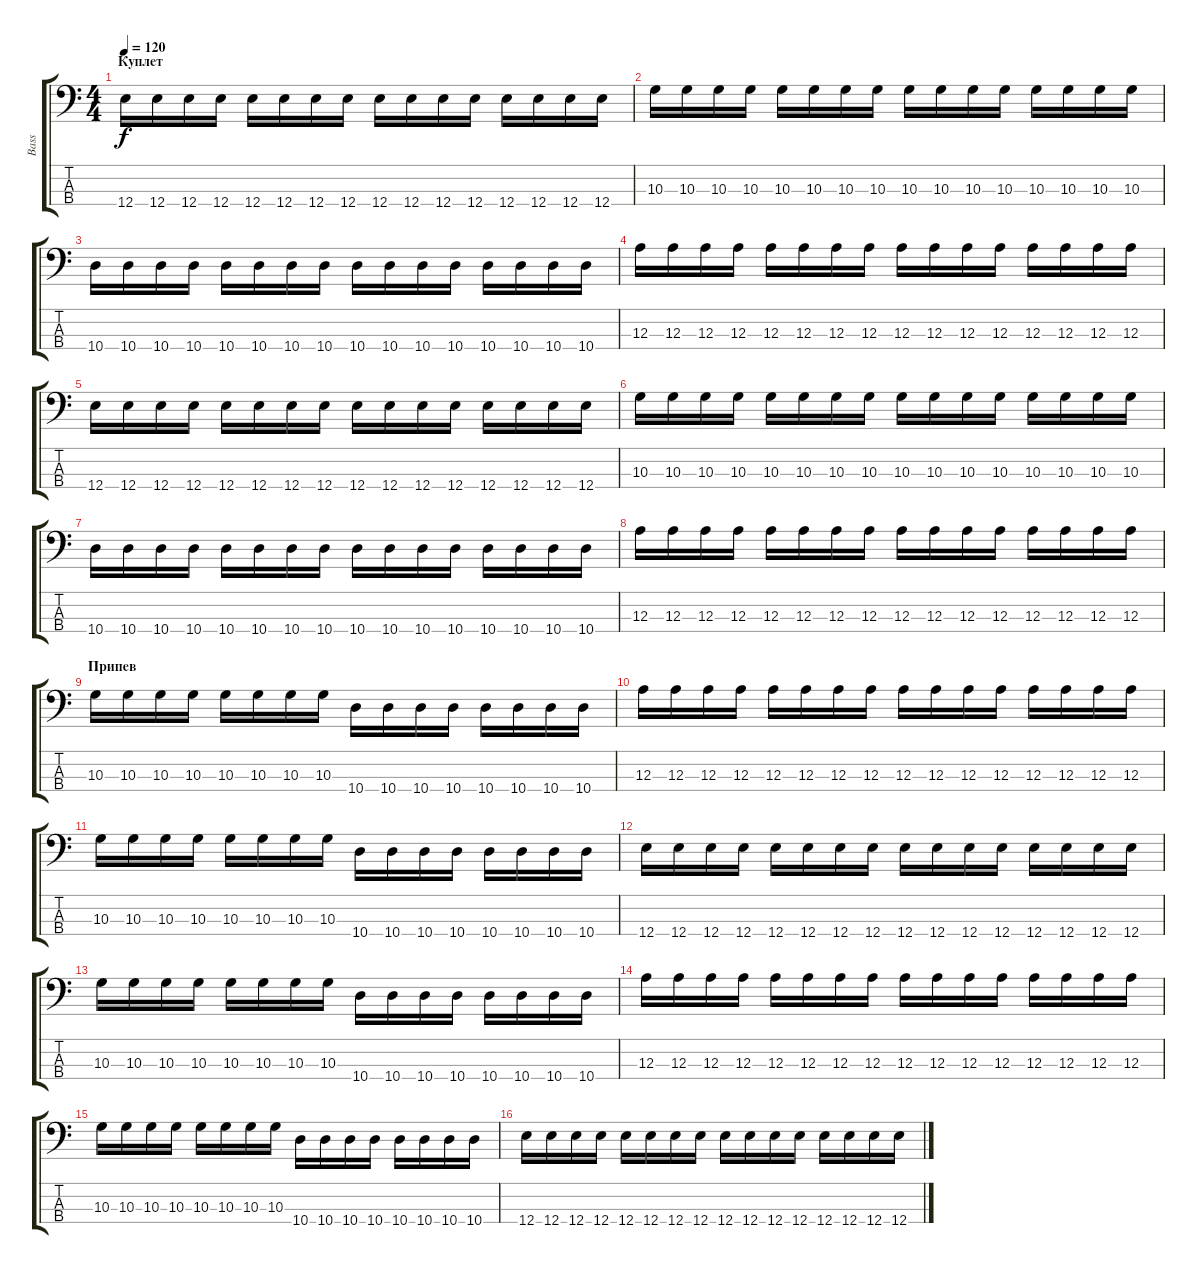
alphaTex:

\track ("Bass" "Bass") {instrument electricbassfinger}
\staff {score tabs}
\tuning (G2 D2 A1 E1) {hide}
\ts (4 4)
\section ("" "Куплет")
\tempo 120
\clef f4
\ks c
12.4.16{dy f} 12.4.16 12.4.16 12.4.16 12.4.16 12.4.16 12.4.16 12.4.16 12.4.16 12.4.16 12.4.16 12.4.16 12.4.16 12.4.16 12.4.16 12.4.16 |
10.3.16 10.3.16 10.3.16 10.3.16 10.3.16 10.3.16 10.3.16 10.3.16 10.3.16 10.3.16 10.3.16 10.3.16 10.3.16 10.3.16 10.3.16 10.3.16 |
10.4.16 10.4.16 10.4.16 10.4.16 10.4.16 10.4.16 10.4.16 10.4.16 10.4.16 10.4.16 10.4.16 10.4.16 10.4.16 10.4.16 10.4.16 10.4.16 |
12.3.16 12.3.16 12.3.16 12.3.16 12.3.16 12.3.16 12.3.16 12.3.16 12.3.16 12.3.16 12.3.16 12.3.16 12.3.16 12.3.16 12.3.16 12.3.16 |
12.4.16 12.4.16 12.4.16 12.4.16 12.4.16 12.4.16 12.4.16 12.4.16 12.4.16 12.4.16 12.4.16 12.4.16 12.4.16 12.4.16 12.4.16 12.4.16 |
10.3.16 10.3.16 10.3.16 10.3.16 10.3.16 10.3.16 10.3.16 10.3.16 10.3.16 10.3.16 10.3.16 10.3.16 10.3.16 10.3.16 10.3.16 10.3.16 |
10.4.16 10.4.16 10.4.16 10.4.16 10.4.16 10.4.16 10.4.16 10.4.16 10.4.16 10.4.16 10.4.16 10.4.16 10.4.16 10.4.16 10.4.16 10.4.16 |
12.3.16 12.3.16 12.3.16 12.3.16 12.3.16 12.3.16 12.3.16 12.3.16 12.3.16 12.3.16 12.3.16 12.3.16 12.3.16 12.3.16 12.3.16 12.3.16 |
\section ("" "Припев")
10.3.16 10.3.16 10.3.16 10.3.16 10.3.16 10.3.16 10.3.16 10.3.16 10.4.16 10.4.16 10.4.16 10.4.16 10.4.16 10.4.16 10.4.16 10.4.16 |
12.3.16 12.3.16 12.3.16 12.3.16 12.3.16 12.3.16 12.3.16 12.3.16 12.3.16 12.3.16 12.3.16 12.3.16 12.3.16 12.3.16 12.3.16 12.3.16 |
10.3.16 10.3.16 10.3.16 10.3.16 10.3.16 10.3.16 10.3.16 10.3.16 10.4.16 10.4.16 10.4.16 10.4.16 10.4.16 10.4.16 10.4.16 10.4.16 |
12.4.16 12.4.16 12.4.16 12.4.16 12.4.16 12.4.16 12.4.16 12.4.16 12.4.16 12.4.16 12.4.16 12.4.16 12.4.16 12.4.16 12.4.16 12.4.16 |
10.3.16 10.3.16 10.3.16 10.3.16 10.3.16 10.3.16 10.3.16 10.3.16 10.4.16 10.4.16 10.4.16 10.4.16 10.4.16 10.4.16 10.4.16 10.4.16 |
12.3.16 12.3.16 12.3.16 12.3.16 12.3.16 12.3.16 12.3.16 12.3.16 12.3.16 12.3.16 12.3.16 12.3.16 12.3.16 12.3.16 12.3.16 12.3.16 |
10.3.16 10.3.16 10.3.16 10.3.16 10.3.16 10.3.16 10.3.16 10.3.16 10.4.16 10.4.16 10.4.16 10.4.16 10.4.16 10.4.16 10.4.16 10.4.16 |
12.4.16 12.4.16 12.4.16 12.4.16 12.4.16 12.4.16 12.4.16 12.4.16 12.4.16 12.4.16 12.4.16 12.4.16 12.4.16 12.4.16 12.4.16 12.4.16
